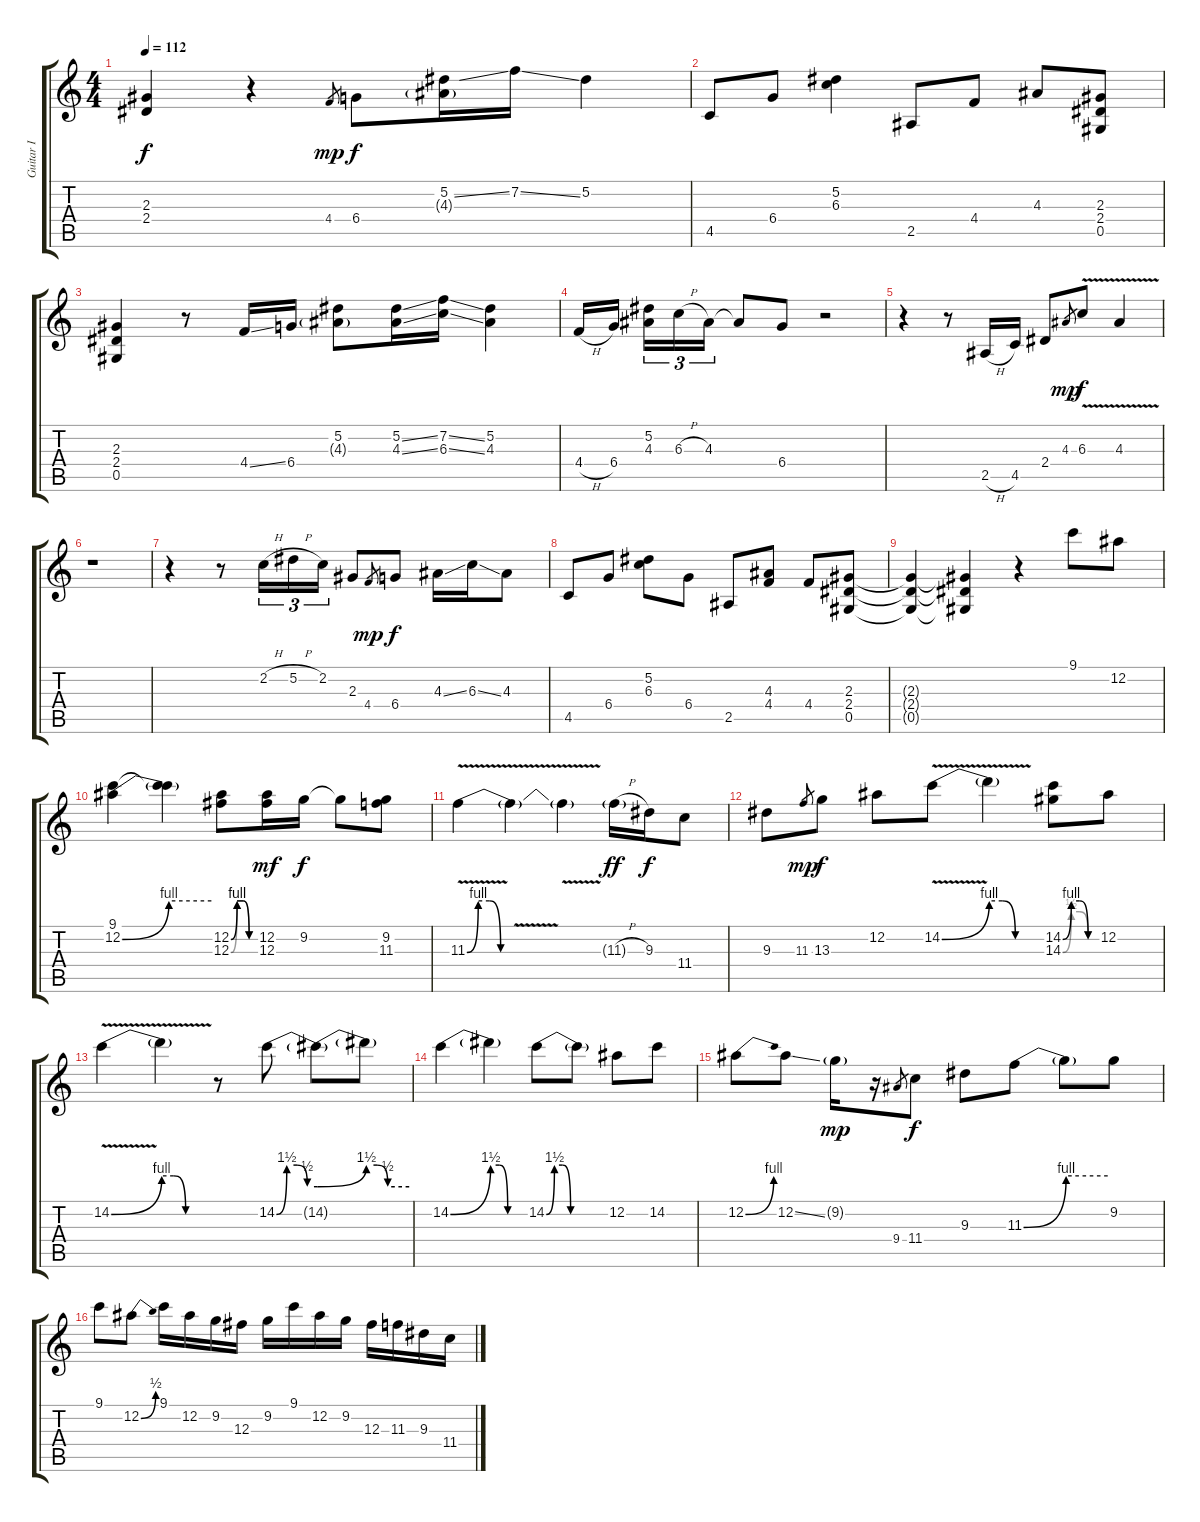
\track ("Guitar I" "Guitar I") {instrument overdrivenguitar}
\staff {score tabs}
\tuning (Eb4 Bb3 Gb3 Db3 Ab2 Eb2) {hide}
\ts (4 4)
\tempo 112
\clef g2
\ks c
(2.3 2.4).4{dy f} r.4 4.4.8{gr dy mp} 6.4.8{dy f} (5.2{ss} 4.3{g}).16 7.2{ss}.16 5.2.4 |
4.5.8 6.4.8 (5.2 6.3).4 2.5.8 4.4.8 4.3.8 (2.3 2.4 0.5).8 |
(2.3 2.4 0.5).4 r.8 4.4{ss}.16 6.4.16 (5.2 4.3{g}).8 (5.2{ss} 4.3{ss}).16 (7.2{ss} 6.3{ss}).16 (5.2 4.3).4 |
4.4{h}.16 6.4.16 (5.2 4.3).16{tu (3 2)} 6.3{h}.16{tu (3 2)} 4.3.16{tu (3 2)} 4.3{t}.8 6.4.8 r.2 |
r.4 r.8 2.5{h}.16 4.5.16 2.4.8 4.3.8{gr dy mp} 6.3{v}.8{dy f} 4.3{v}.4 |
r.1 |
r.4 r.8 2.2{h}.16{tu (3 2)} 5.2{h}.16{tu (3 2)} 2.2.16{tu (3 2)} 2.3.8 4.4.8{gr dy mp} 6.4.8{dy f} 4.3{ss}.16 6.3{ss}.16 4.3.8 |
4.5.8 6.4.8 (5.2 6.3).8 6.4.8 2.5.8 (4.3 4.4).8 4.4.8 (2.3 2.4 0.5).8 |
(2.3{t} 2.4{t} 0.5{t}).4 (2.3{t} 2.4{t} 0.5{t}).4 r.4 9.1.8 12.2.8 |
(9.1 12.2{be (bend 0 0 60 4)}).4 (9.1{t} 12.2{be (hold 0 4 60 4) t}).4 (12.2{be (custom 0 0 15 4 30 4 45 0 60 0)} 12.3{be (custom 0 0 15 4 30 4 45 0 60 0)}).8 (12.2 12.3).16{dy mf} 9.2.16{dy f} 9.2{t}.8 (9.2 11.3).8 |
11.3{be (custom 0 0 15 4 30 4 45 0 60 0) v}.4 11.3{v t}.4 11.3{be (hold 0 0 60 0) t}.4 11.3{h g}.16{dy ff} 9.3.16{dy f} 11.4.8 |
9.3.8 11.3.8{gr dy mp} 13.3.8{dy f} 12.2.8 14.2{be (bend 0 0 60 4) v}.8 14.2{be (custom 0 4 15 4 30 0 60 0) t}.4 (14.2{be (custom 0 0 15 4 30 4 45 0 60 0)} 14.3{be (custom 0 0 15 2 30 2 45 0 60 0)}).8 12.2.8 |
14.2{be (bend 0 0 60 4) v}.4 14.2{be (custom 0 4 15 4 30 0 60 0) t}.4 r.8 14.2{be (custom 0 0 15 6 30 6 45 2 60 2)}.8 14.2{be (bend 0 2 60 6) t}.8 14.2{be (custom 0 6 15 6 30 2 60 2) t}.8 |
14.2{be (bend 0 0 60 6)}.4 14.2{be (custom 0 6 15 6 30 0 60 0) t}.4 14.2{be (custom 0 0 15 6 30 6 45 0 60 0)}.8 14.2{be (hold 0 0 60 0) t}.8 12.2.8 14.2.8 |
12.2{be (bend 0 0 60 4)}.8 12.2{ss}.8 9.2{g}.16{dy mp} r.16 9.4.8{gr} 11.4.8{dy f} 9.3.8 11.3{be (bend 0 0 60 4)}.8 11.3{be (hold 0 4 60 4) t}.8 9.2.8 |
9.1.8 12.2{be (bend 0 0 60 2)}.8 9.1.16 12.2.16 9.2.16 12.3.16 9.2.16 9.1.16 12.2.16 9.2.16 12.3.16 11.3.16 9.3.16 11.4.16
